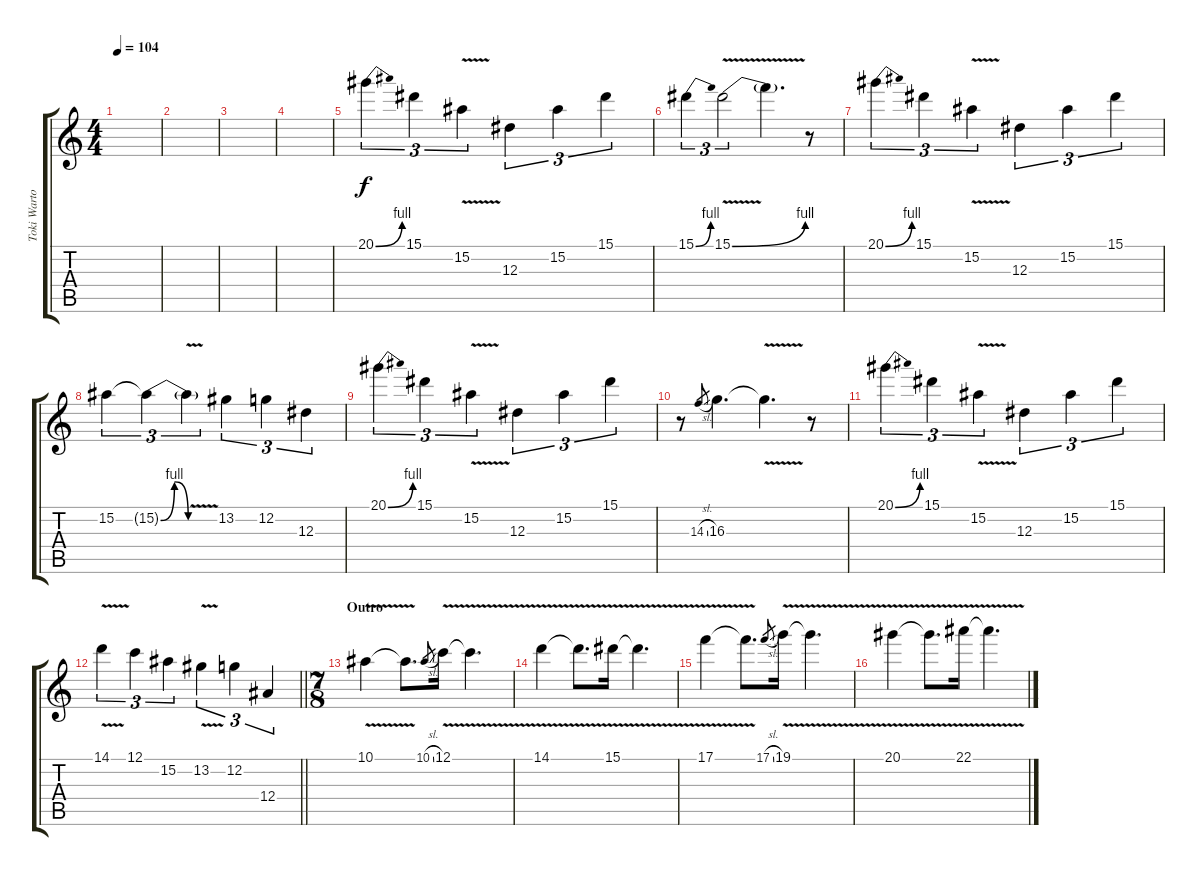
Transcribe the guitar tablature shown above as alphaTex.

\track ("Toki Wartooth (Harmony Guitar)" "Toki Warto") {instrument distortionguitar}
\staff {score tabs}
\tuning (C4 G3 Eb3 Bb2 F2 C2) {hide}
\ts (4 4)
\tempo 104
\clef g2
\ks c
|
|
|
|
20.1{be (bend 0 0 60 4)}.4{tu (3 2)} 15.1.4{tu (3 2)} 15.2{v}.4{tu (3 2)} 12.3.4{tu (3 2)} 15.2.4{tu (3 2)} 15.1.4{tu (3 2)} |
15.1{be (bend 0 0 60 4)}.4{tu (3 2)} 15.1{be (bend 0 0 60 4) v}.2{tu (3 2)} 15.1{t}.4{d} r.8 |
20.1{be (bend 0 0 60 4)}.4{tu (3 2)} 15.1.4{tu (3 2)} 15.2{v}.4{tu (3 2)} 12.3.4{tu (3 2)} 15.2.4{tu (3 2)} 15.1.4{tu (3 2)} |
15.2.4{tu (3 2)} 15.2{be (bendrelease 0 0 15 4 45 4 60 0) t}.4{tu (3 2)} 15.2{v t}.4{tu (3 2)} 13.2.4{tu (3 2)} 12.2.4{tu (3 2)} 12.3.4{tu (3 2)} |
20.1{be (bend 0 0 60 4)}.4{tu (3 2)} 15.1.4{tu (3 2)} 15.2{v}.4{tu (3 2)} 12.3.4{tu (3 2)} 15.2.4{tu (3 2)} 15.1.4{tu (3 2)} |
r.8 14.3{sl}.8{gr} 16.3.4{d} 16.3{v t}.4{d} r.8 |
20.1{be (bend 0 0 60 4)}.4{tu (3 2)} 15.1.4{tu (3 2)} 15.2{v}.4{tu (3 2)} 12.3.4{tu (3 2)} 15.2.4{tu (3 2)} 15.1.4{tu (3 2)} |
\barLineRight lightlight
14.1{v}.4{tu (3 2)} 12.1.4{tu (3 2)} 15.2.4{tu (3 2)} 13.2{v}.4{tu (3 2)} 12.2.4{tu (3 2)} 12.4.4{tu (3 2)} |
\ts (7 8)
\section ("" "Outro")
10.1{v}.4{volume 13} 10.1{t}.8{d} 10.1{sl}.8{gr} 12.1{v}.16 12.1{t}.4{d} |
14.1{v}.4{volume 13} 14.1{t}.8{d} 15.1{v}.16 15.1{t}.4{d} |
17.1{v}.4{volume 13} 17.1{t}.8{d} 17.1{sl}.8{gr} 19.1{v}.16 19.1{t}.4{d} |
20.1{v}.4{volume 13} 20.1{t}.8{d} 22.1{v}.16 22.1{t}.4{d}
